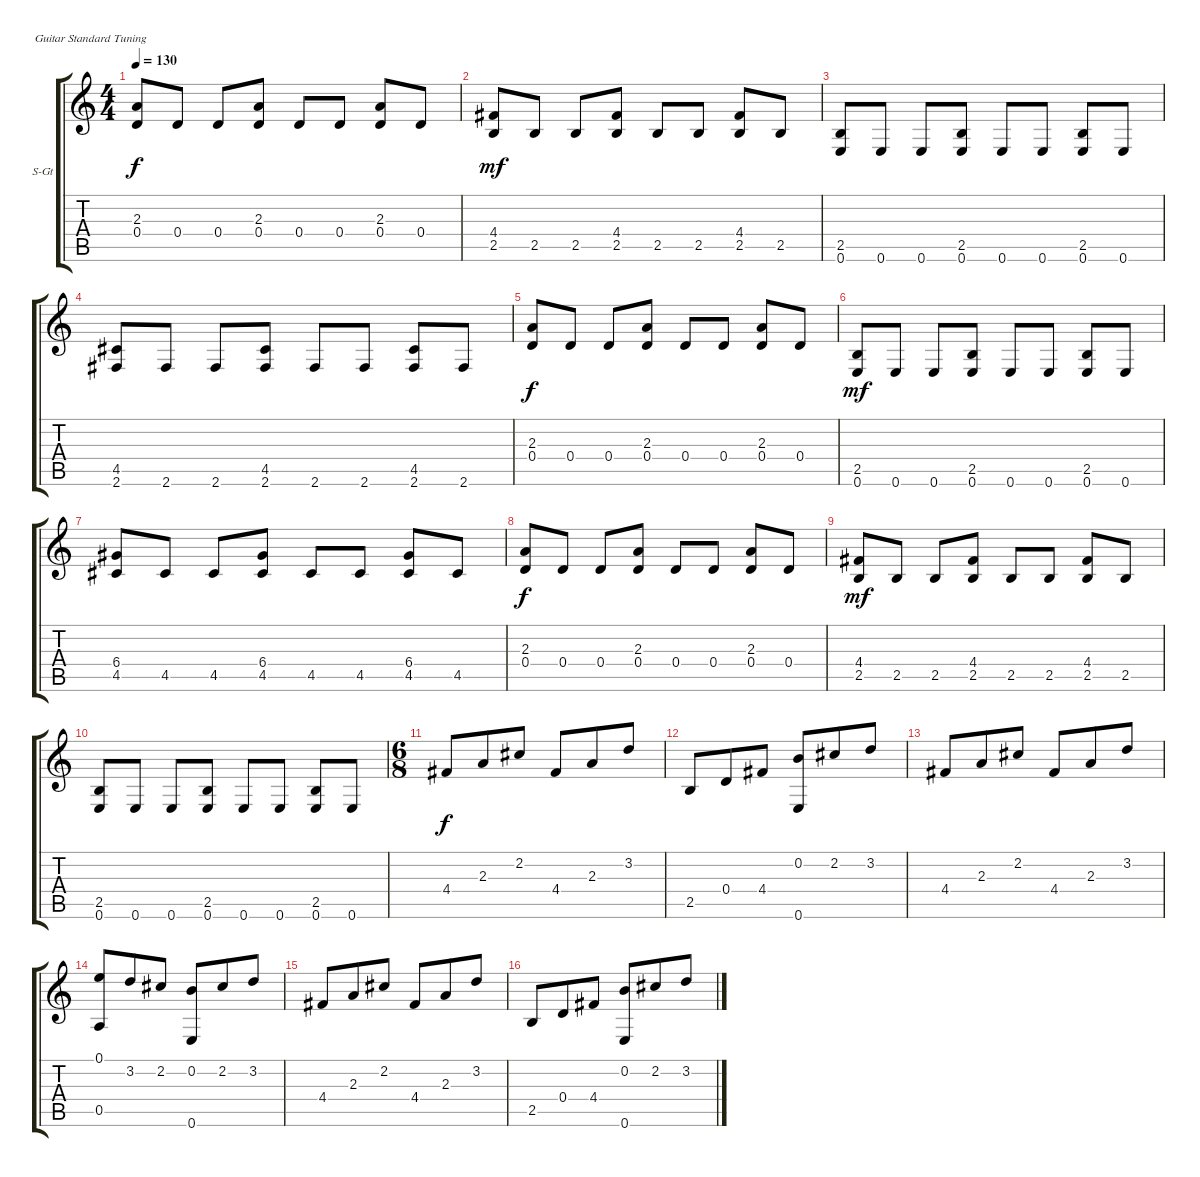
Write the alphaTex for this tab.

\bracketExtendMode groupsimilarinstruments
\firstSystemTrackNameOrientation horizontal
\otherSystemsTrackNameOrientation horizontal
\track ("Guitar - Uriy Melisov" "S-Gt") {instrument acousticguitarsteel}
\staff {score tabs}
\tuning (E4 B3 G3 D3 A2 E2)
\ts (4 4)
\tempo 130
\clef g2
\ks c
(2.3 0.4).8{dy f} 0.4.8 0.4.8 (2.3 0.4).8 0.4.8 0.4.8 (2.3 0.4).8 0.4.8 |
(4.4 2.5).8{dy mf} 2.5.8 2.5.8 (4.4 2.5).8 2.5.8 2.5.8 (4.4 2.5).8 2.5.8 |
(2.5 0.6).8 0.6.8 0.6.8 (2.5 0.6).8 0.6.8 0.6.8 (2.5 0.6).8 0.6.8 |
(4.5 2.6).8 2.6.8 2.6.8 (4.5 2.6).8 2.6.8 2.6.8 (4.5 2.6).8 2.6.8 |
(2.3 0.4).8{dy f} 0.4.8 0.4.8 (2.3 0.4).8 0.4.8 0.4.8 (2.3 0.4).8 0.4.8 |
(2.5 0.6).8{dy mf} 0.6.8 0.6.8 (2.5 0.6).8 0.6.8 0.6.8 (2.5 0.6).8 0.6.8 |
(6.4 4.5).8 4.5.8 4.5.8 (6.4 4.5).8 4.5.8 4.5.8 (6.4 4.5).8 4.5.8 |
(2.3 0.4).8{dy f} 0.4.8 0.4.8 (2.3 0.4).8 0.4.8 0.4.8 (2.3 0.4).8 0.4.8 |
(4.4 2.5).8{dy mf} 2.5.8 2.5.8 (4.4 2.5).8 2.5.8 2.5.8 (4.4 2.5).8 2.5.8 |
(2.5 0.6).8 0.6.8 0.6.8 (2.5 0.6).8 0.6.8 0.6.8 (2.5 0.6).8 0.6.8 |
\ts (6 8)
4.4.8{dy f} 2.3.8 2.2.8 4.4.8 2.3.8 3.2.8 |
2.5.8 0.4.8 4.4.8 (0.2 0.6).8 2.2.8 3.2.8 |
4.4.8 2.3.8 2.2.8 4.4.8 2.3.8 3.2.8 |
(0.1 0.5).8 3.2.8 2.2.8 (0.2 0.6).8 2.2.8 3.2.8 |
4.4.8 2.3.8 2.2.8 4.4.8 2.3.8 3.2.8 |
2.5.8 0.4.8 4.4.8 (0.2 0.6).8 2.2.8 3.2.8
